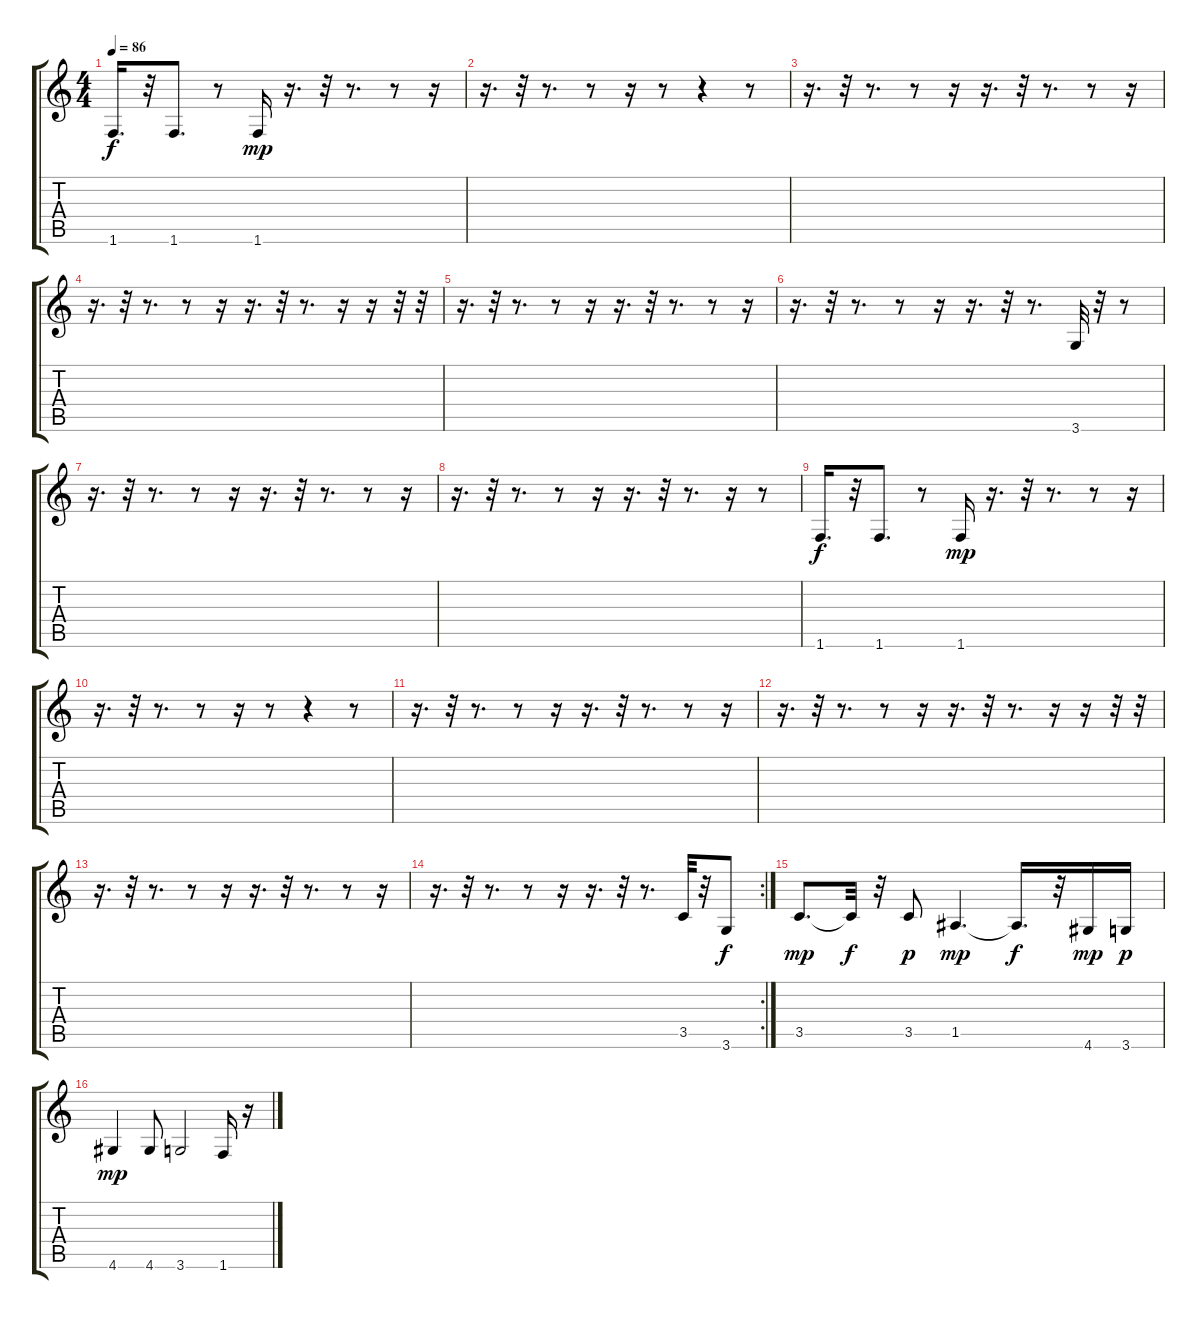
\track "" {instrument electricbassfinger}
\staff {score tabs}
\tuning (E4 B3 G3 D3 A2 E2) {hide}
\ts (4 4)
\tempo 86
\clef g2
\ks c
1.6.16{d dy f} r.32 1.6.8{d} r.8 1.6.16{dy mp} r.16{d} r.32 r.8{d} r.8 r.16 |
r.16{d} r.32 r.8{d} r.8 r.16 r.8 r.4 r.8 |
r.16{d} r.32 r.8{d} r.8 r.16 r.16{d} r.32 r.8{d} r.8 r.16 |
r.16{d} r.32 r.8{d} r.8 r.16 r.16{d} r.32 r.8{d} r.16 r.16 r.32 r.32 |
r.16{d} r.32 r.8{d} r.8 r.16 r.16{d} r.32 r.8{d} r.8 r.16 |
r.16{d} r.32 r.8{d} r.8 r.16 r.16{d} r.32 r.8{d} 3.6.32 r.32 r.8 |
r.16{d} r.32 r.8{d} r.8 r.16 r.16{d} r.32 r.8{d} r.8 r.16 |
r.16{d} r.32 r.8{d} r.8 r.16 r.16{d} r.32 r.8{d} r.16 r.8 |
1.6.16{d dy f} r.32 1.6.8{d} r.8 1.6.16{dy mp} r.16{d} r.32 r.8{d} r.8 r.16 |
r.16{d} r.32 r.8{d} r.8 r.16 r.8 r.4 r.8 |
r.16{d} r.32 r.8{d} r.8 r.16 r.16{d} r.32 r.8{d} r.8 r.16 |
r.16{d} r.32 r.8{d} r.8 r.16 r.16{d} r.32 r.8{d} r.16 r.16 r.32 r.32 |
r.16{d} r.32 r.8{d} r.8 r.16 r.16{d} r.32 r.8{d} r.8 r.16 |
\rc 2
r.16{d} r.32 r.8{d} r.8 r.16 r.16{d} r.32 r.8{d} 3.5.32 r.32 3.6.8{dy f} |
3.5.8{d dy mp} 3.5{t}.32{dy f} r.32 3.5.8{dy p} 1.5.4{d dy mp} 1.5{t}.16{d dy f} r.32 4.6.16{dy mp} 3.6.16{dy p} |
4.6.4{dy mp} 4.6.8 3.6.2 1.6.16 r.16
